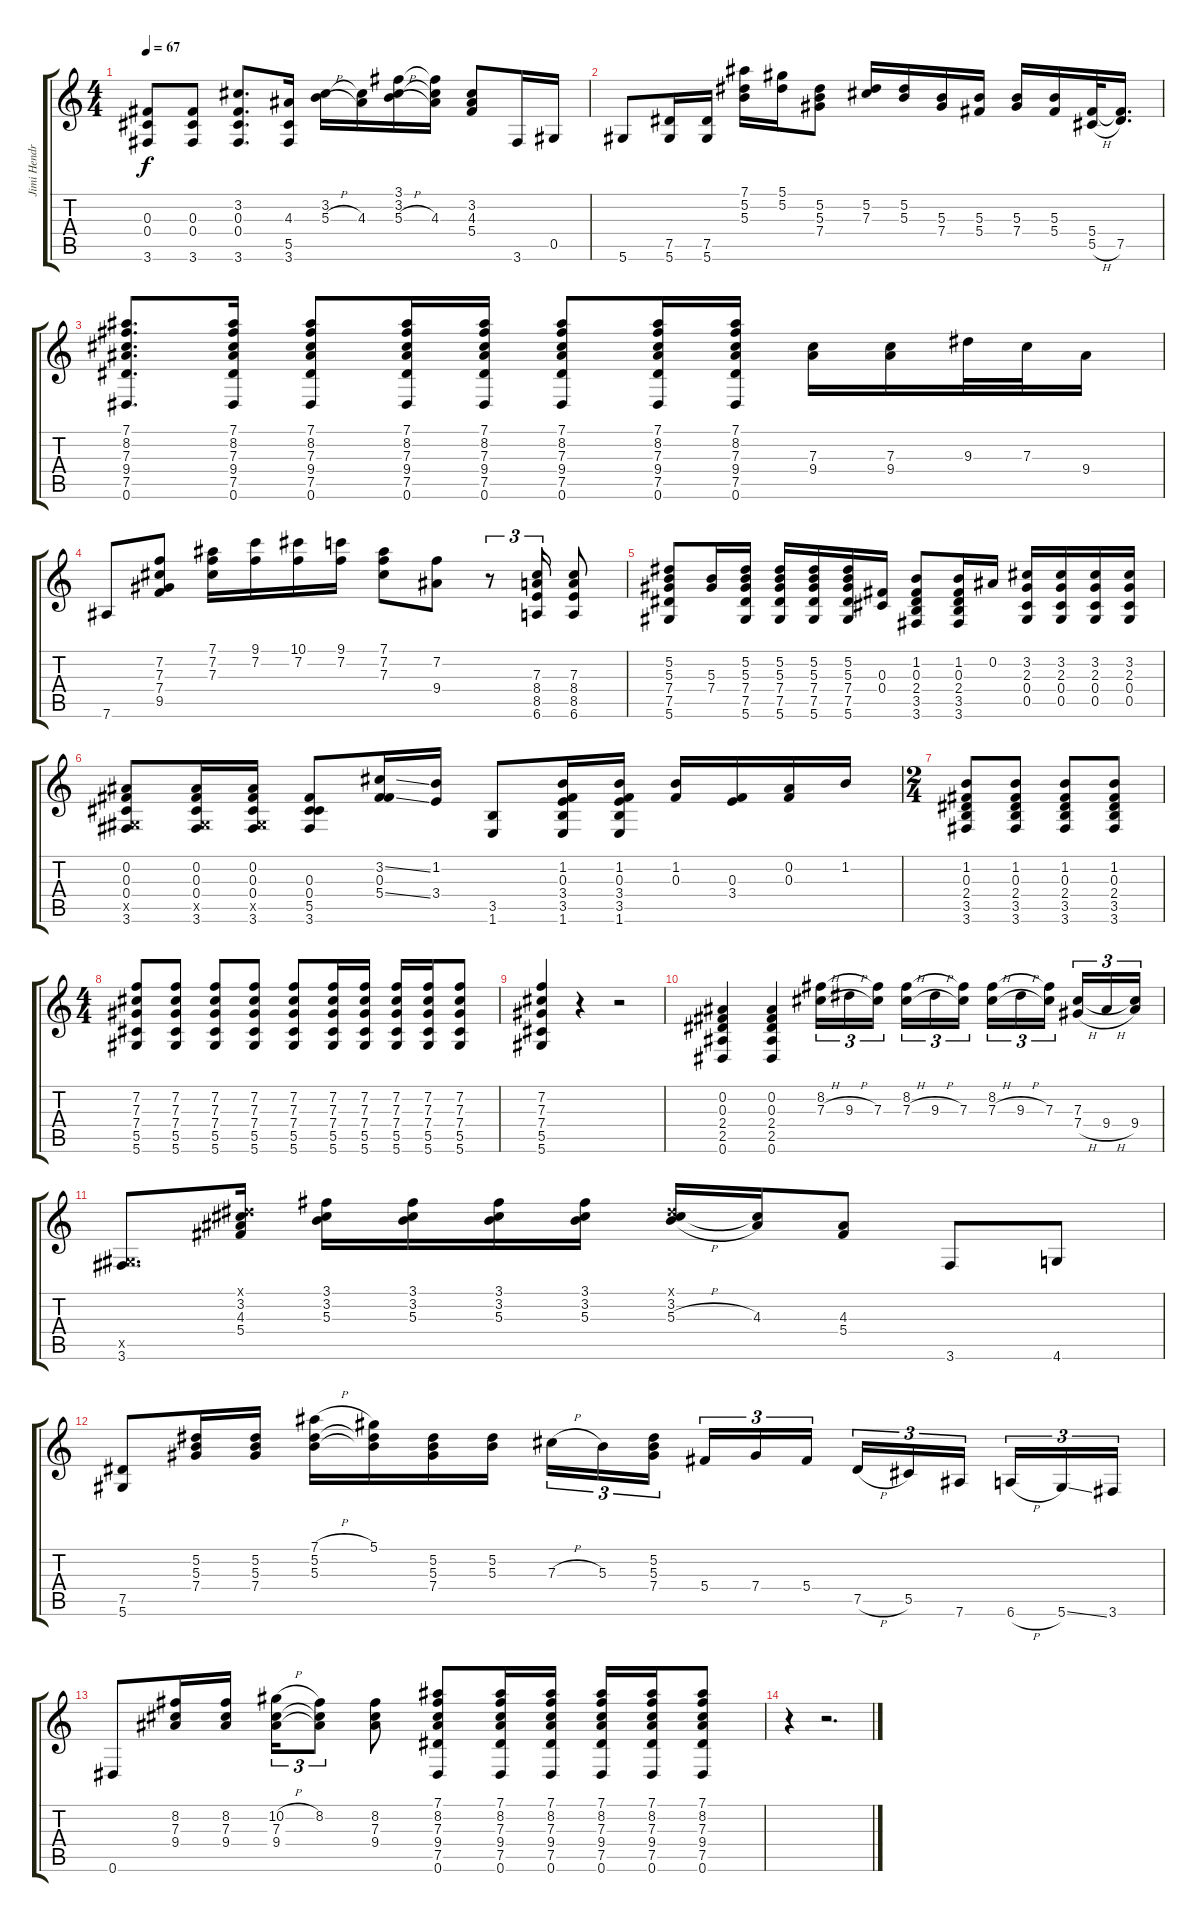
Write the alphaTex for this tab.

\track ("Jimi Hendrix" "Jimi Hendr") {instrument electricguitarjazz}
\staff {score tabs}
\tuning (Eb4 Bb3 Gb3 Db3 Ab2 Eb2) {hide}
\ts (4 4)
\tempo 67
\clef g2
\ks c
(0.3 0.4 3.6).8{dy f} (0.3 0.4 3.6).8 (3.2 0.3 0.4 3.6).8{d} (4.3 5.5 3.6).16 (3.2 5.3{h}).16 (3.2{t} 4.3).16 (3.1 3.2 5.3{h}).16 (3.1{t} 3.2{t} 4.3).16 (3.2 4.3 5.4).8 3.6.16 0.5.16 |
5.6.8 (7.5 5.6).16 (7.5 5.6).16 (7.1 5.2 5.3).16 (5.1 5.2).16 (5.2 5.3 7.4).8 (5.2 7.3).16 (5.2 5.3).16 (5.3 7.4).16 (5.3 5.4).16 (5.3 7.4).16 (5.3 5.4).16 (5.4 5.5{h}).32 (5.4{t} 7.5).16{d} |
(7.1 8.2 7.3 9.4 7.5 0.6).8{d} (7.1 8.2 7.3 9.4 7.5 0.6).16 (7.1 8.2 7.3 9.4 7.5 0.6).8 (7.1 8.2 7.3 9.4 7.5 0.6).16 (7.1 8.2 7.3 9.4 7.5 0.6).16 (7.1 8.2 7.3 9.4 7.5 0.6).8 (7.1 8.2 7.3 9.4 7.5 0.6).16 (7.1 8.2 7.3 9.4 7.5 0.6).16 (7.3 9.4).16 (7.3 9.4).16 9.3.32 7.3.32 9.4.16 |
7.6.8 (7.2 7.3 7.4 9.5).8 (7.1 7.2 7.3).16 (9.1 7.2).16 (10.1 7.2).16 (9.1 7.2).16 (7.1 7.2 7.3).8 (7.2 9.4).8 r.8{tu (3 2)} (7.3 8.4 8.5 6.6).16{tu (3 2)} (7.3 8.4 8.5 6.6).8 |
(5.2 5.3 7.4 7.5 5.6).8 (5.3 7.4).16 (5.2 5.3 7.4 7.5 5.6).16 (5.2 5.3 7.4 7.5 5.6).16 (5.2 5.3 7.4 7.5 5.6).16 (5.2 5.3 7.4 7.5 5.6).16 (0.3 0.4).16 (1.2 0.3 2.4 3.5 3.6).8 (1.2 0.3 2.4 3.5 3.6).16 0.2.16 (3.2 2.3 0.4 0.5).16 (3.2 2.3 0.4 0.5).16 (3.2 2.3 0.4 0.5).16 (3.2 2.3 0.4 0.5).16 |
(0.2 0.3 0.4 0.5{x} 3.6).8 (0.2 0.3 0.4 0.5{x} 3.6).16 (0.2 0.3 0.4 0.5{x} 3.6).16 (0.3 0.4 5.5 3.6).8 (3.2{ss} 0.3 5.4{ss}).16 (1.2 3.4).16 (3.5 1.6).8 (1.2 0.3 3.4 3.5 1.6).16 (1.2 0.3 3.4 3.5 1.6).16 (1.2 0.3).16 (0.3 3.4).16 (0.2 0.3).16 1.2.16 |
\ts (2 4)
(1.2 0.3 2.4 3.5 3.6).8 (1.2 0.3 2.4 3.5 3.6).8 (1.2 0.3 2.4 3.5 3.6).8 (1.2 0.3 2.4 3.5 3.6).8 |
\ts (4 4)
(7.2 7.3 7.4 5.5 5.6).8 (7.2 7.3 7.4 5.5 5.6).8 (7.2 7.3 7.4 5.5 5.6).8 (7.2 7.3 7.4 5.5 5.6).8 (7.2 7.3 7.4 5.5 5.6).8 (7.2 7.3 7.4 5.5 5.6).16 (7.2 7.3 7.4 5.5 5.6).16 (7.2 7.3 7.4 5.5 5.6).16 (7.2 7.3 7.4 5.5 5.6).16 (7.2 7.3 7.4 5.5 5.6).8 |
(7.2 7.3 7.4 5.5 5.6).4 r.4 r.2 |
(0.2 0.3 2.4 2.5 0.6).4 (0.2 0.3 2.4 2.5 0.6).4 (8.2 7.3{h}).16{tu (3 2)} 9.3{h}.16{tu (3 2)} (8.2{t} 7.3).16{tu (3 2)} (8.2 7.3{h}).16{tu (3 2)} 9.3{h}.16{tu (3 2)} (8.2{t} 7.3).16{tu (3 2)} (8.2 7.3{h}).16{tu (3 2)} 9.3{h}.16{tu (3 2)} (8.2{t} 7.3).16{tu (3 2)} (7.3 7.4{h}).16{tu (3 2)} 9.4{h}.16{tu (3 2)} (7.3{t} 9.4).16{tu (3 2)} |
(0.5{x} 3.6).8{d} (0.1{x} 3.2 4.3 5.4).16 (3.1 3.2 5.3).16 (3.1 3.2 5.3).16 (3.1 3.2 5.3).16 (3.1 3.2 5.3).16 (0.1{x} 3.2 5.3{h}).16 (3.2{t} 4.3).16 (4.3 5.4).8 3.6.8 4.6.8 |
(7.5 5.6).8 (5.2 5.3 7.4).16 (5.2 5.3 7.4).16 (7.1{h} 5.2 5.3).16 (5.1 5.2{t} 5.3{t}).16 (5.2 5.3 7.4).16 (5.2 5.3).16 7.3{h}.16{tu (3 2)} 5.3.16{tu (3 2)} (5.2 5.3 7.4).16{tu (3 2)} 5.4.16{tu (3 2)} 7.4.16{tu (3 2)} 5.4.16{tu (3 2)} 7.5{h}.16{tu (3 2)} 5.5.16{tu (3 2)} 7.6.16{tu (3 2)} 6.6{h}.16{tu (3 2)} 5.6{ss}.16{tu (3 2)} 3.6.16{tu (3 2)} |
0.6.8 (8.2 7.3 9.4).16 (8.2 7.3 9.4).16 (10.2{h} 7.3 9.4).16{tu (3 2)} (8.2 7.3{t} 9.4{t}).8{tu (3 2)} (8.2 7.3 9.4).8 (7.1 8.2 7.3 9.4 7.5 0.6).8 (7.1 8.2 7.3 9.4 7.5 0.6).16 (7.1 8.2 7.3 9.4 7.5 0.6).16 (7.1 8.2 7.3 9.4 7.5 0.6).16 (7.1 8.2 7.3 9.4 7.5 0.6).16 (7.1 8.2 7.3 9.4 7.5 0.6).8 |
r.4 r.2{d}
